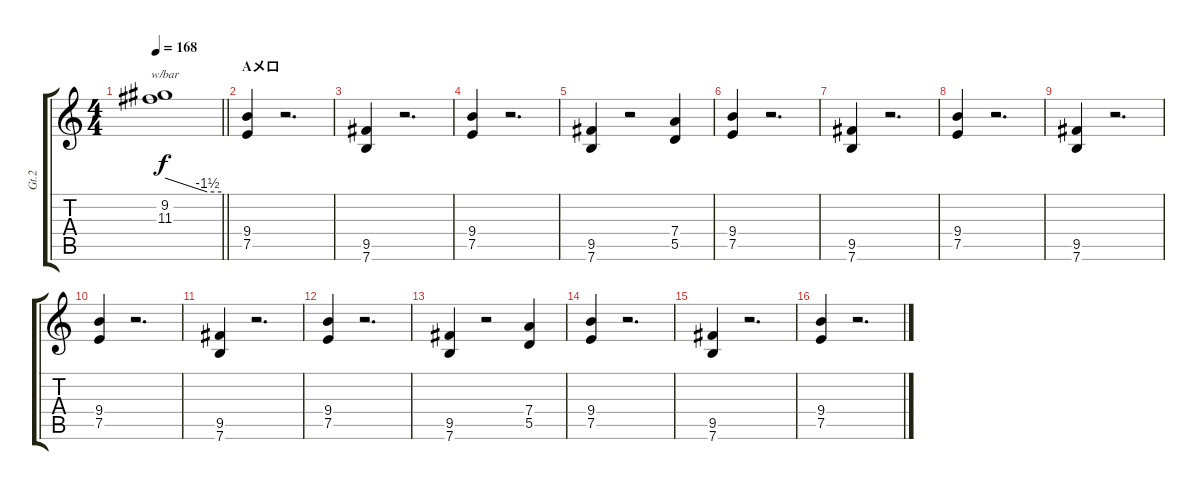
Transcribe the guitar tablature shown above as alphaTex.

\track ("Gt.2" "Gt.2") {instrument overdrivenguitar}
\staff {score tabs}
\tuning (E4 B3 G3 D3 A2 E2) {hide}
\ts (4 4)
\tempo 168
\clef g2
\barLineRight lightlight
\ks c
(9.2 11.3).1{tbe (custom default 0 0 45 -6 60 -6) dy f} |
\section ("" "Aメロ")
(9.4 7.5).4 r.2{d} |
(9.5 7.6).4 r.2{d} |
(9.4 7.5).4 r.2{d} |
(9.5 7.6).4 r.2 (7.4 5.5).4 |
(9.4 7.5).4 r.2{d} |
(9.5 7.6).4 r.2{d} |
(9.4 7.5).4 r.2{d} |
(9.5 7.6).4 r.2{d} |
(9.4 7.5).4 r.2{d} |
(9.5 7.6).4 r.2{d} |
(9.4 7.5).4 r.2{d} |
(9.5 7.6).4 r.2 (7.4 5.5).4 |
(9.4 7.5).4 r.2{d} |
(9.5 7.6).4 r.2{d} |
(9.4 7.5).4 r.2{d}
